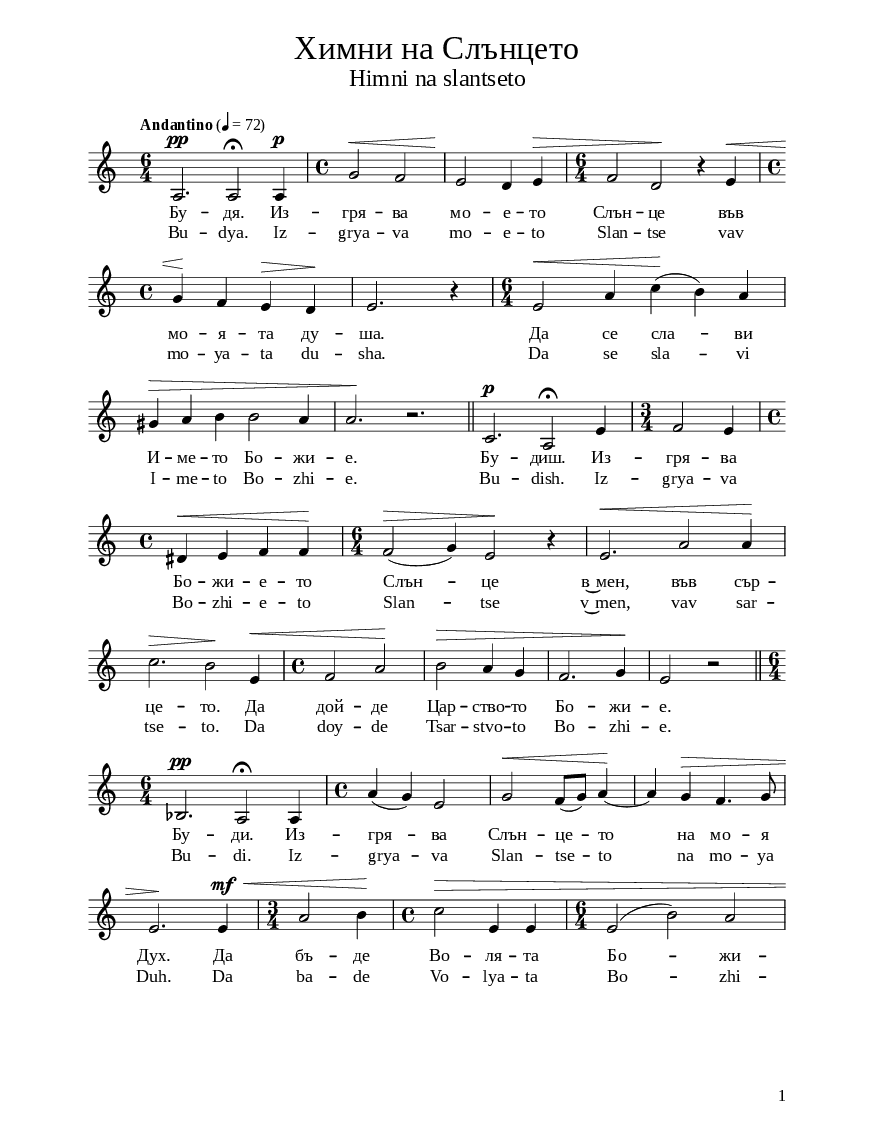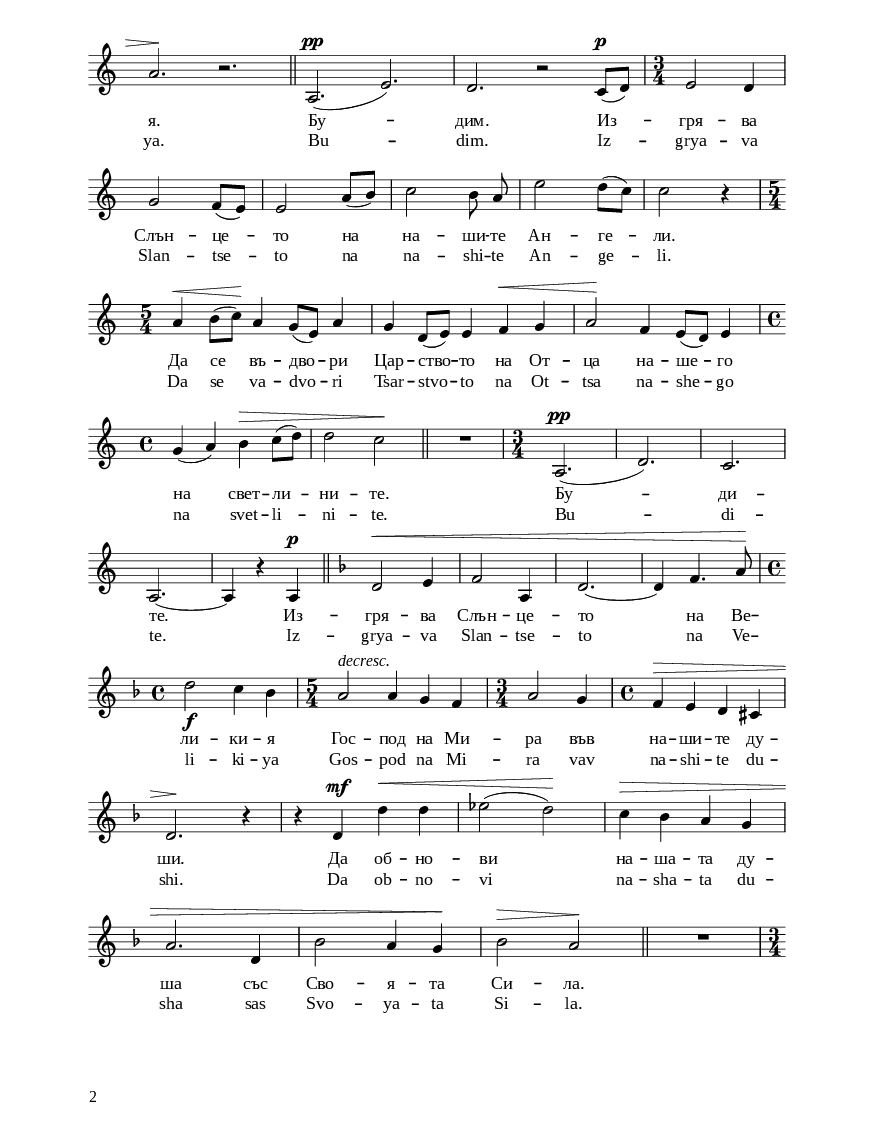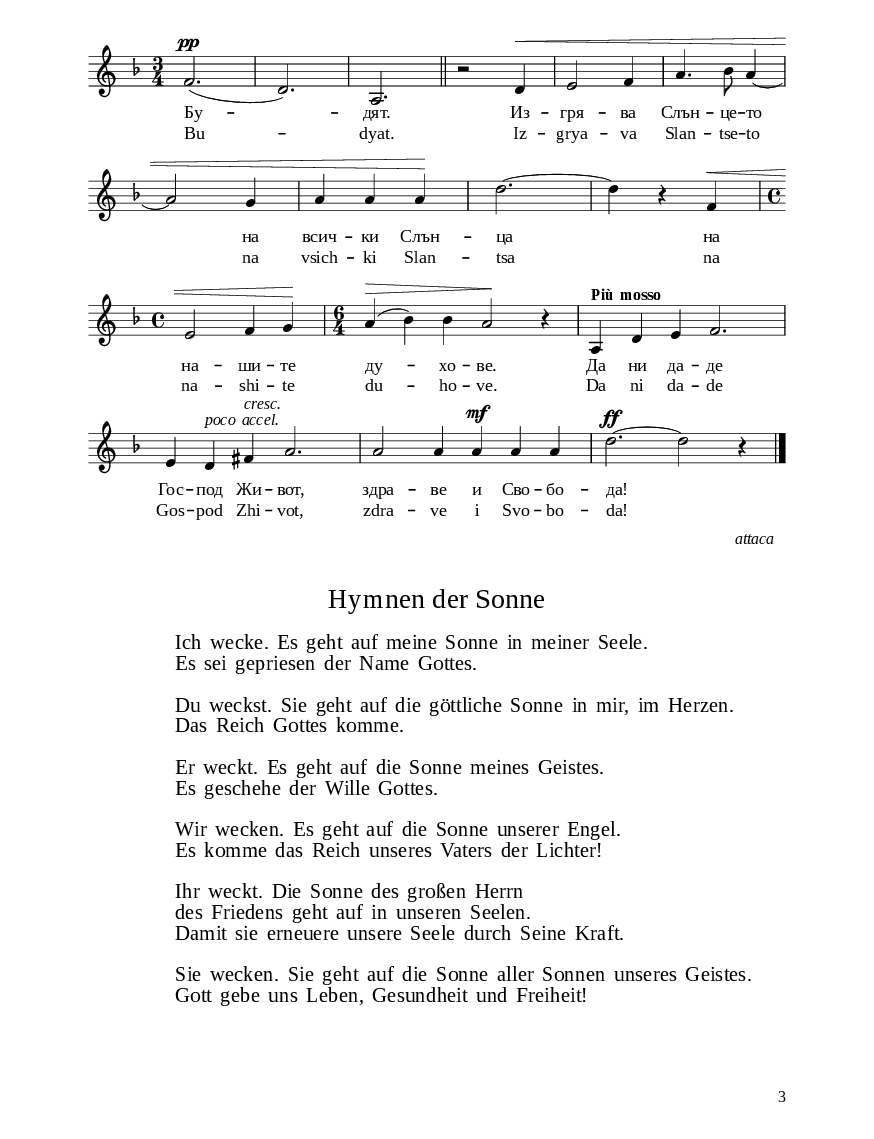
\version "2.24.1"

% include paper part and global functions
\include "include/globals.ily"

\bookpart {
  \label #'ref202
  \tocItem \markup "Химни на Слънцето – Himni na slantseto "
  \include "include/bookpart-paper.ily"
  \score {
    \include "include/score-layout.ily"

    \new Voice \relative c' {
     \clef treble
      \key c \major
      \time 6/4
      \tempoFunc "Andantino" 4 "72"
      \autoBeamOff
    a2.^\pp  a2 ^\fermata  a4^\p | % 2
  \time 4/4  | % 2
   g'2^\<  f2 | % 3
   e2 \!  d4  e4^\> | % 4
  \time 6/4  | % 4
   f2  d2 \! r4  
   \override Hairpin.to-barline = ##f
   \override Hairpin.after-line-breaking = ##t 
   e4^\< \break | % 5
   
  \time 4/4  | % 5
   g4 \! f4  e4^\>  d4  \! | % 6
   e2. r4 | % 7
  \time 6/4  | % 7
   e2^\<  a4  c4 ( \!  b4 )
   a4 \break | % 8
   gis4^\>  a4  b4  b2  a4
  | % 9
   a2. \! r2. \bar "||"
   c,2.^\p  a2 ^\fermata  e'4 | % 11
  \time 3/4  | % 11
   f2  e4 \break | % 12
    \time 4/4  | % 12
   dis4^\<  e4  f4  f4 \! | % 13
  \time 6/4  | % 13
   f2 (^\>  g4 )  e2 \! r4 | % 14
   e2.^\<  a2  a4 \! \break | % 15
   c2.^\>  b2 \! e,4^\< | % 16
  \time 4/4  | % 16
   f2  a2  \! | % 17
   b2^\>  a4  g4 | % 18
   f2.  g4  \! | % 19
   e2 r2 \bar "||"
  \break | 
  \time 6/4  | 
   bes2.^\pp  a2 ^\fermata  a4 | % 21
  \time 4/4  | % 21
   a'4 (  g4 )  e2 | % 22
   g2^\<  f8 ( [  g8 ) ]  a4 ~ \! | % 23
   a4  g4^\>  f4.  g8 \break | % 24
   e2.  \! e4 \mf ^\< | % 25
  \time 3/4  | % 25
   a2  b4 \! | % 26
  \time 4/4  | % 26
   c2^\>  e,4  e4 | % 27
  \time 6/4  | % 27
   e2 (  b'2 )  a2 \break | % 28
   a2. \! r2. \bar "||"
   a,2. (^\pp  e'2. ) |
   d2. r2  c8 ( [^\p  d8 ) ] | % 31
  \time 3/4  | % 31
   e2  d4  | % 32
     \break g2  f8 ( [  e8 ) ] | % 33
   e2  a8 ( [  b8 ) ] | % 34
   c2  b8  a8 | % 35
   e'2  d8 ( [  c8 ) ] | % 36
   c2 r4 \break | % 37
  \time 5/4  | % 37
   a4^\<  b8 ( [  c8 ) ] \!  a4
   g8 ( [  e8 ) ]  a4 | % 38
   g4  d8 ( [  e8 ) ]  e4  f4
  ^\<  g4 | % 39
   a2  \! f4  e8 ( [  d8 ) ] 
  e4 \break | 
  \time 4/4  |
   g4 (  a4 )  b4^\>  c8 ( [
   d8 ) ] | % 41
   d2  c2 \! \bar "||"
  R1 | % 43
  \time 3/4  | % 43
   a,2.^\pp ( | % 44
   d2. ) | % 45
   c2. \break | % 46
    a2. ~ | % 47
   a4 r4  a4^\p \bar "||"
  \key d \minor | % 48
   d2^\<  e4 | % 49
   f2  a,4 |
   d2. ~ | % 51
   d4  f4.  a8 \! \break | % 52
  \time 4/4  | % 52
   d2  \f  c4  bes4 | % 53
  \time 5/4  | % 53
   a2 ^\markup \italic "decresc."  a4  g4  f4 | % 54
  \time 3/4  | % 54
   a2  g4 | % 55
  \time 4/4  | % 55
   f4^\>  e4  d4  cis4 \break | % 56
   d2.  \! r4 | % 57
  r4  d4 ^\mf  d'4 ^\<  d4 | % 58
   es2 (  d2 ) \! | % 59
   c4  ^\>  bes4  a4  g4
  \break | 
   a2.  d,4 | % 61
   bes'2  a4  g4 \! | % 62
   bes2 ^\>  a2 ^\! \bar "||"
  R1 \break | % 64
  
   \time 3/4  | % 64
   f2.^\pp ( | % 65
   d2. ) | % 66
   a2. \bar "||"
  r2  d4 ^\< | % 68
   e2  f4 | % 69
   a4.  bes8  a4 ~  | \break 
 
   a2  g4 | % 71
   a4  a4  a4 \! | % 72
   d2. ~  | % 73
   d4 r4  f,4 ^\< \break | % 74
  \time 4/4  | % 74
   e2  f4  g4  \! | % 75
  \time 6/4  | % 75
   a4 ( ^\>  bes4 )  bes4  a2  \!
  r4 | % 76
   a,4 ^\markup{ \bold {Più mosso} }  d4  e4
   f2. \break | % 77
   e4  d4 ^\markup{ \italic {poco accel.} } 
  fis4 ^\markup \italic "cresc."  a2. | % 78
   a2  a4  a4 ^\mf  a4  a4 | % 79
   d2. ~ ^\ff  d2 r4 \bar "|."
  }

  \addlyrics { Бу -- дя. Из -- гря -- ва мо -- е --
  то Слън -- це във мо -- я -- та ду
  -- ша. Да се сла  -- ви И -- ме --
  то Бо -- жи -- е. Бу -- диш. Из --
  гря -- ва Бо -- жи -- е -- то Слън 
  -- це в~мен, във сър -- це --
  то. Да дой -- де Цар -- ство -- то
  Бо -- жи -- е. Бу -- ди. Из -- гря
  -- ва Слън -- це -- то  на
  мо -- я Дух. Да бъ -- де Во -- ля --
  та Бо -- жи -- я. Бу -- дим.
  Из  -- гря -- ва Слън -- це --
  то на на -- ши -- те Ан -- ге
  -- ли. Да се  въ -- дво --
  ри Цар -- ство -- то на От --
  ца на -- ше -- го на  свет --
  ли -- ни -- те. Бу -- ди -- те.
   Из -- гря -- ва Слън -- це -- то
   на Ве -- ли -- ки -- я Гос --
  под на Ми -- ра във на -- ши -- те
  ду -- ши. Да об -- но -- ви  на --
  ша -- та ду -- ша със Сво -- я --
  та Си -- ла. Бу -- дят. Из --
  гря -- ва Слън -- це -- то  на
  всич -- ки Слън -- ца  на на --
  ши -- те ду -- хо -- ве. Да ни
  да -- де Гос -- под Жи -- вот, здра
  -- вe и Сво -- бо -- да!  Вяр --
  вам във Те -- бе, Гос -- по
  -- ди, Кой -- то си ми го -- во
  -- рил в‿ми -- на -- ло -- то.
  Вяр -- вам в‿Те -- бе, Гос -- по
  -- ди, Кой -- то ми го -- во --
  риш се -- га. }
    \addlyrics { Bu -- dya. Iz -- grya -- va mo -- e --
  to Slan -- tse vav mo -- ya -- ta du
  -- sha. Da se sla  -- vi I -- me --
  to Bo -- zhi -- e. Bu -- dish. Iz --
  grya -- va Bo -- zhi -- e -- to Slan 
  -- tse v~men, vav sar -- tse --
  to. Da doy -- de Tsar -- stvo -- to
  Bo -- zhi -- e. Bu -- di. Iz -- grya
  -- va Slan -- tse -- to  na
  mo -- ya Duh. Da ba -- de Vo -- lya --
  ta Bo -- zhi -- ya. Bu -- dim.
  Iz  -- grya -- va Slan -- tse --
  to na na -- shi -- te An -- ge
  -- li. Da se  va -- dvo --
  ri Tsar -- stvo -- to na Ot --
  tsa na -- she -- go na  svet --
  li -- ni -- te. Bu -- di -- te.
   Iz -- grya -- va Slan -- tse -- to
   na Ve -- li -- ki -- ya Gos --
  pod na Mi -- ra vav na -- shi -- te
  du -- shi. Da ob -- no -- vi  na --
  sha -- ta du -- sha sas Svo -- ya --
  ta Si -- la. Bu -- dyat. Iz --
  grya -- va Slan -- tse -- to  na
  vsich -- ki Slan -- tsa  na na --
  shi -- te du -- ho -- ve. Da ni
  da -- de Gos -- pod Zhi -- vot, zdra
  -- ve i Svo -- bo -- da!  }

    \header {
      title = \titleFunc "Химни на Слънцето" "Himni na slantseto"
    }

    \midi{}

  } % score

  \markup \raise #2.8 \override #'(baseline-skip . 2) {
    \column {
      \fill-line \italic { "" "" \concat {"attaca" "   " }}
    }
  }
  
  \markup \empty-one

  % include foreign translation(s) of the song
  \version "2.24.1"

\markup \fill-line { \fontsize #deTitleFontSize "Hymnen der Sonne" }
\markup \null
\markup \null
\markup \fontsize #deCoupletFontSize {
  \hspace #7
  \override #`(baseline-skip . ,deCoupletBaselineSkip)

  \column {

   \line { " "Ich wecke. Es geht auf meine Sonne in meiner Seele.}

   \line { " "Es sei gepriesen der Name Gottes.}
   \line { " "}

   \line { " "Du weckst. Sie geht auf die göttliche Sonne in mir, im Herzen.}

   \line { " "Das Reich Gottes komme.}
  \line { " "}
   \line { " "Er weckt. Es geht auf die Sonne meines Geistes.}

   \line { " "Es geschehe der Wille Gottes.}
  \line { " "}
   \line { " "Wir wecken. Es geht auf die Sonne unserer Engel.}

   \line { " "Es komme das Reich unseres Vaters der Lichter!}
  \line { " "}
   \line { " "Ihr weckt. Die Sonne des großen Herrn  }
  \line { " "  des Friedens geht auf in unseren Seelen.}
   \line { " "Damit sie erneuere unsere Seele durch Seine Kraft.}
  \line { " "}

   \line { " "Sie wecken. Sie geht auf die Sonne aller Sonnen unseres Geistes.}

   \line { " "Gott gebe uns Leben, Gesundheit und Freiheit!}

  }
}


} % bookpart

% Più mosso
%
